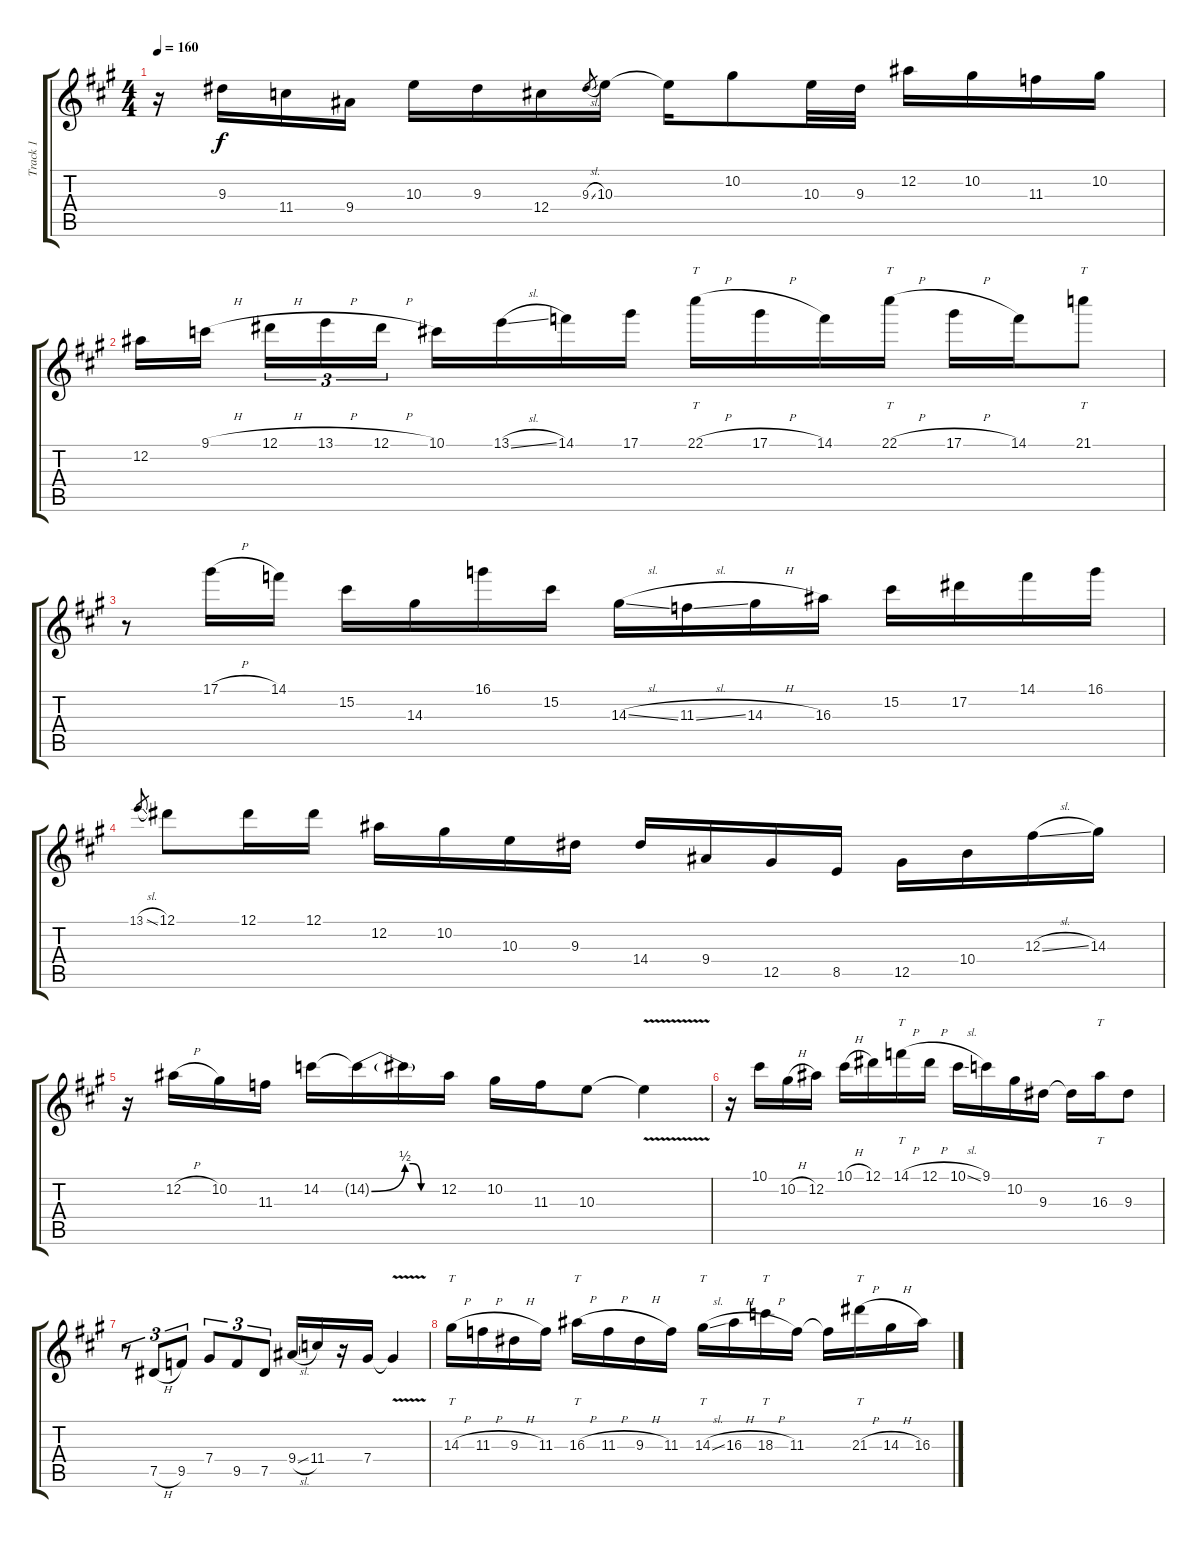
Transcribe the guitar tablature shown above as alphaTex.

\track ("Track 1" "Track 1") {instrument distortionguitar}
\staff {score tabs}
\tuning (Eb4 Bb3 Gb3 Db3 Ab2 Eb2) {hide}
\ts (4 4)
\tempo 160
\clef g2
\ks f#minor
r.16{dy f} 9.3.16 11.4.16 9.4.16 10.3.16 9.3.16 12.4.16 9.3{sl}.8{gr} 10.3.16 10.3{t}.16 10.2.8 10.3.32 9.3.32 12.2.16 10.2.16 11.3.16 10.2.16 |
12.2.16 9.1{h}.16 12.1{h}.16{tu (3 2)} 13.1{h}.16{tu (3 2)} 12.1{h}.16{tu (3 2)} 10.1.16 13.1{sl}.16 14.1.16 17.1.16 22.1{h}.16{tt} 17.1{h}.16 14.1.16 22.1{h}.16{tt} 17.1{h}.16 14.1.16 21.1.8{tt} |
r.8 17.1{h}.16 14.1.16 15.2.16 14.3.16 16.1.16 15.2.16 14.3{sl}.16 11.3{sl}.16 14.3{h}.16 16.3.16 15.2.16 17.2.16 14.1.16 16.1.16 |
13.1{sl}.8{gr} 12.1.8 12.1.16 12.1.16 12.2.16 10.2.16 10.3.16 9.3.16 14.4.16 9.4.16 12.5.16 8.5.16 12.5.16 10.4.16 12.3{sl}.16 14.3.16 |
r.16 12.2{h}.16 10.2.16 11.3.16 14.2.16 14.2{be (bend 0 0 60 2) t}.16 14.2{be (custom 0 2 15 2 30 0 60 0) t}.16 12.2.16 10.2.16 11.3.16 10.3.8 10.3{v t}.4 |
r.16 10.1.16 10.2{h}.16 12.2.16 10.1{h}.16 12.1.16 14.1{h}.16{tt} 12.1{h}.16 10.1{sl}.16 9.1.16 10.2.16 9.3.16 9.3{t}.16 16.3.16{tt} 9.3.8 |
r.8{tu (3 2)} 7.5{h}.8{tu (3 2)} 9.5.8{tu (3 2)} 7.4.8{tu (3 2)} 9.5.8{tu (3 2)} 7.5.8{tu (3 2)} 9.4{sl}.16 11.4.16 r.16 7.4.16 7.4{v t}.4 |
14.3{h}.16{tt} 11.3{h}.16 9.3{h}.16 11.3.16 16.3{h}.16{tt} 11.3{h}.16 9.3{h}.16 11.3.16 14.3{sl}.16{tt} 16.3{h}.16 18.3{h}.16{tt} 11.3.16 11.3{t}.16 21.3{h}.16{tt} 14.3{h}.16 16.3.16
